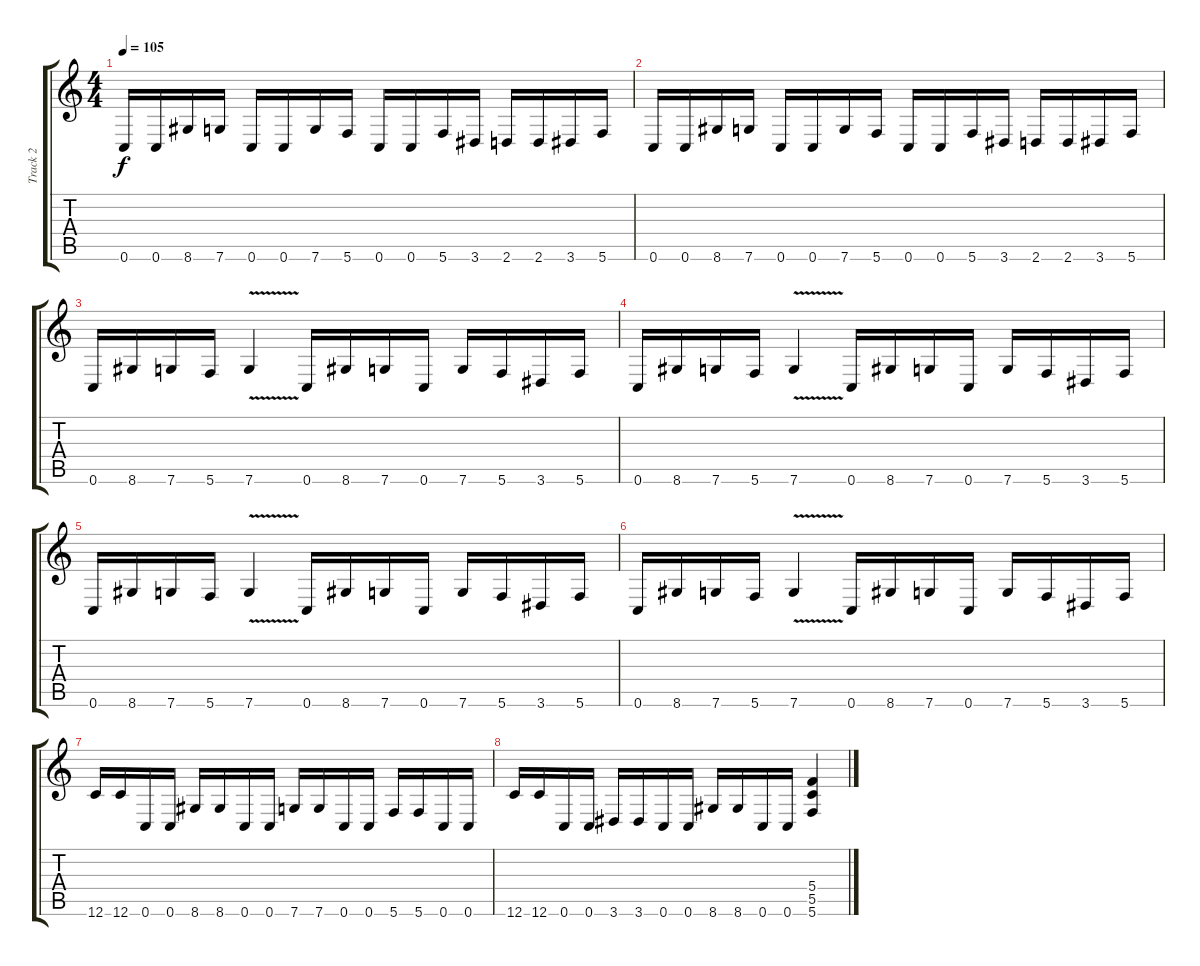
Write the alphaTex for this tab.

\track ("Track 2" "Track 2") {instrument overdrivenguitar}
\staff {score tabs}
\tuning (D4 A3 F3 C3 G2 C2) {hide}
\ts (4 4)
\tempo 105
\clef g2
\ks c
0.6.16{dy f} 0.6.16 8.6.16 7.6.16 0.6.16 0.6.16 7.6.16 5.6.16 0.6.16 0.6.16 5.6.16 3.6.16 2.6.16 2.6.16 3.6.16 5.6.16 |
0.6.16 0.6.16 8.6.16 7.6.16 0.6.16 0.6.16 7.6.16 5.6.16 0.6.16 0.6.16 5.6.16 3.6.16 2.6.16 2.6.16 3.6.16 5.6.16 |
0.6.16 8.6.16 7.6.16 5.6.16 7.6{v}.4 0.6.16 8.6.16 7.6.16 0.6.16 7.6.16 5.6.16 3.6.16 5.6.16 |
0.6.16 8.6.16 7.6.16 5.6.16 7.6{v}.4 0.6.16 8.6.16 7.6.16 0.6.16 7.6.16 5.6.16 3.6.16 5.6.16 |
0.6.16 8.6.16 7.6.16 5.6.16 7.6{v}.4 0.6.16 8.6.16 7.6.16 0.6.16 7.6.16 5.6.16 3.6.16 5.6.16 |
0.6.16 8.6.16 7.6.16 5.6.16 7.6{v}.4 0.6.16 8.6.16 7.6.16 0.6.16 7.6.16 5.6.16 3.6.16 5.6.16 |
12.6.16 12.6.16 0.6.16 0.6.16 8.6.16 8.6.16 0.6.16 0.6.16 7.6.16 7.6.16 0.6.16 0.6.16 5.6.16 5.6.16 0.6.16 0.6.16 |
12.6.16 12.6.16 0.6.16 0.6.16 3.6.16 3.6.16 0.6.16 0.6.16 8.6.16 8.6.16 0.6.16 0.6.16 (5.4 5.5 5.6).4
